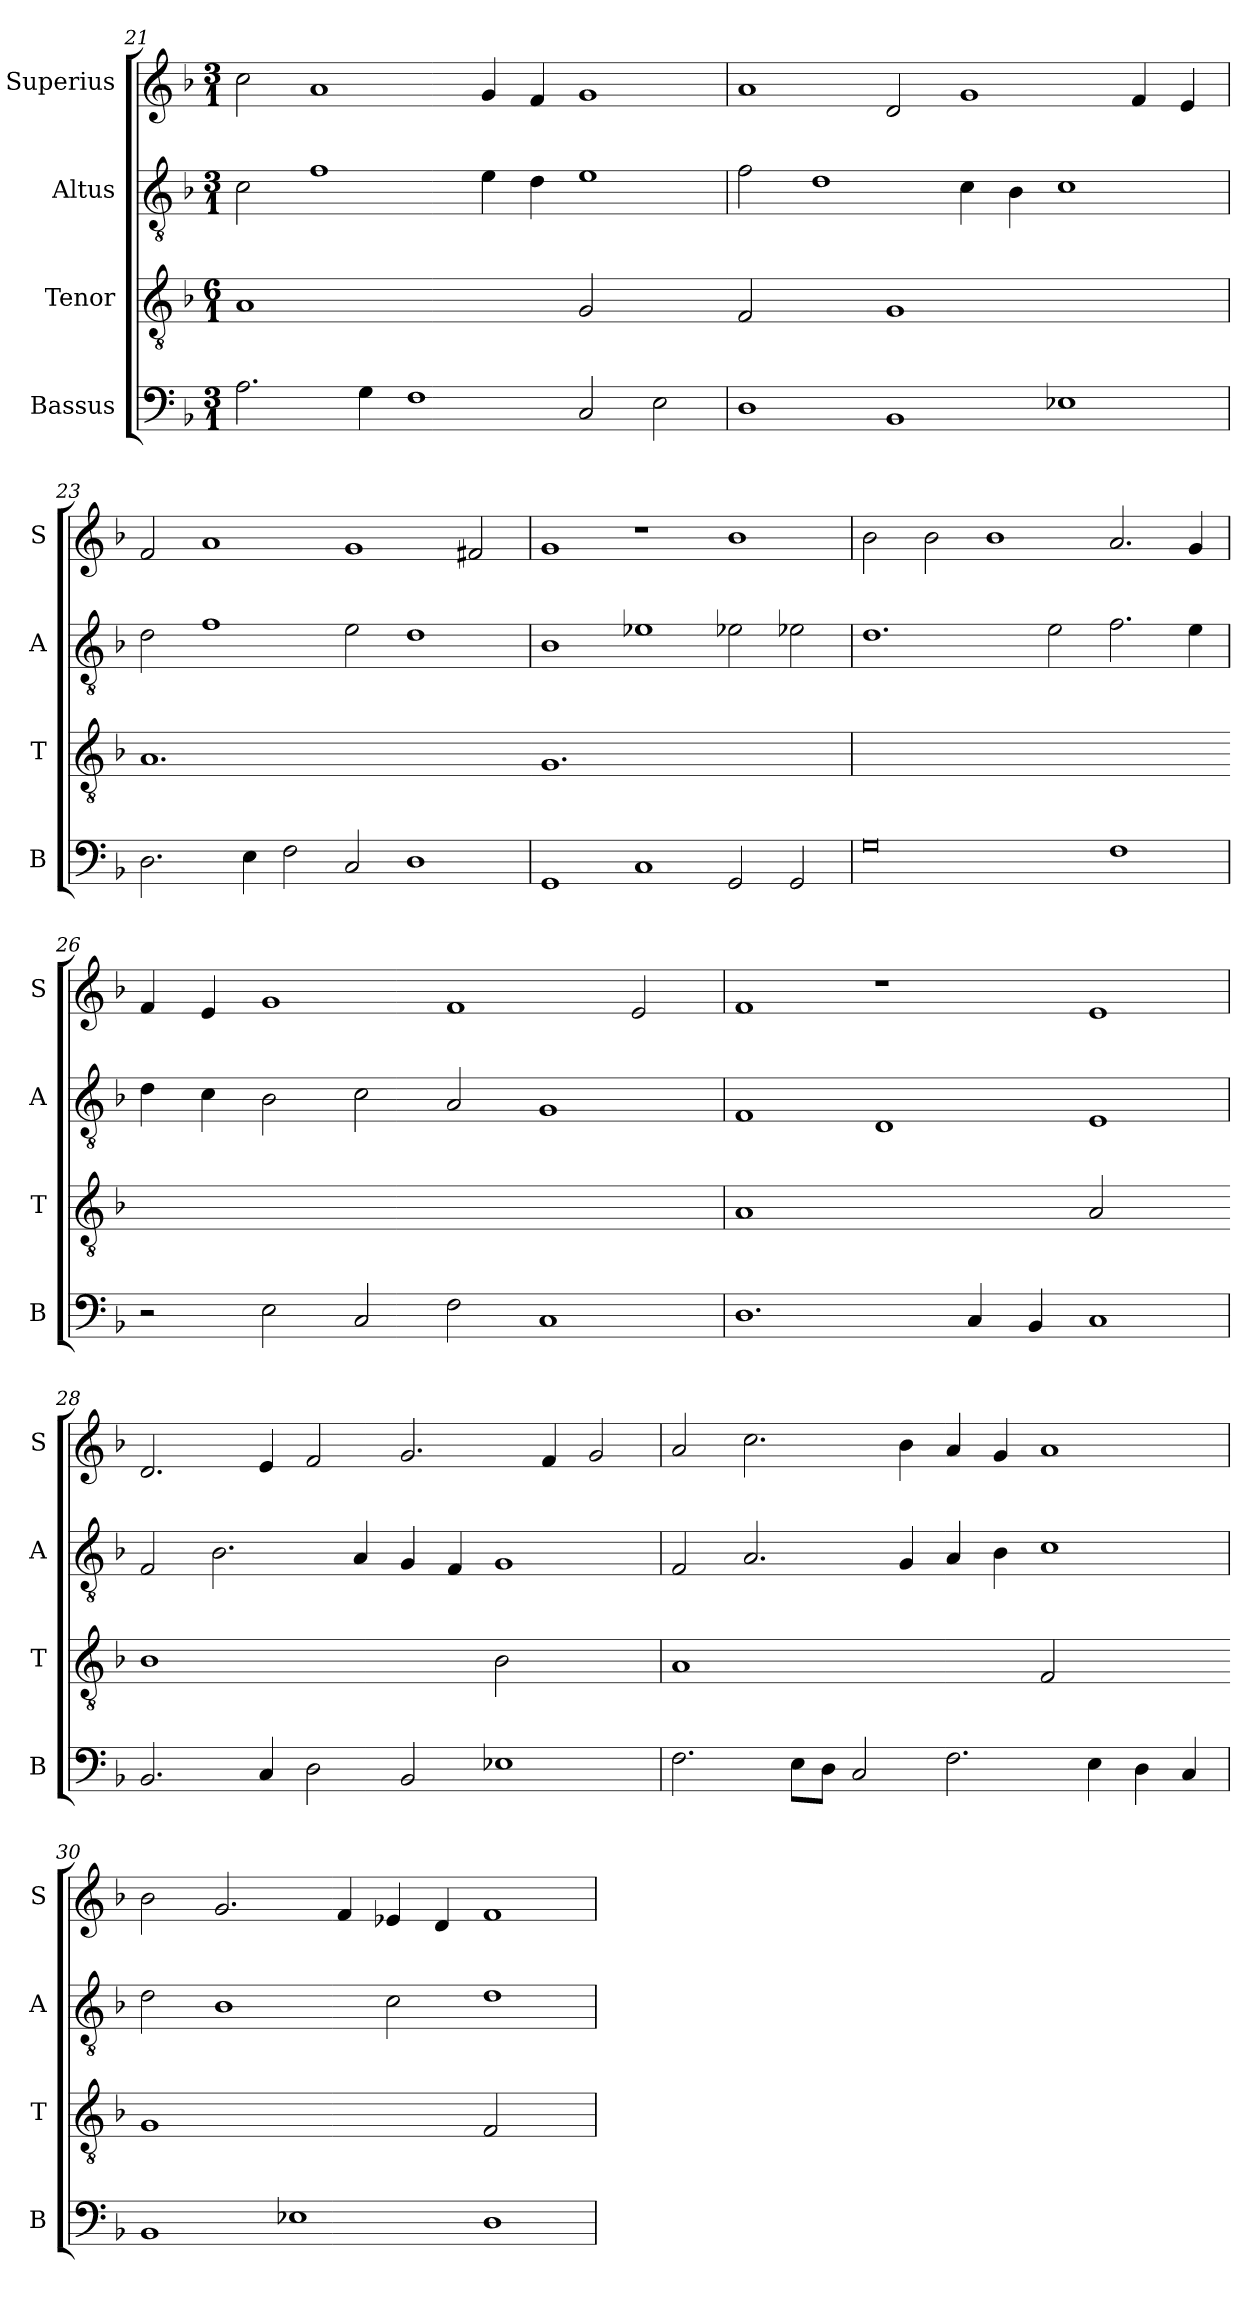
**kern	**kern	**kern	**kern
*part4	*part3	*part2	*part1
*staff4	*staff3	*staff2	*staff1
*I"Bassus	*I"Tenor	*I"Altus	*I"Superius
*I'B	*I'T	*I'A	*I'S
*clefF4	*clefGv2	*clefGv2	*clefG2
*k[b-]	*k[b-]	*k[b-]	*k[b-]
*M3/1	*M6/1	*M3/1	*M3/1
=21	=21	=21	=21
!	!LO:N:vis=1	!	!
2.A\	0A	2c\	2cc\
.	.	1f	1a
4G\	.	.	.
1F	.	.	.
.	.	4e\	4g/
.	.	4d\	4f/
!	!LO:N:vis=2	!	!
2C/	1G	1e	1g
2E\	.	.	.
=22	=22-	=22	=22
!	!LO:N:vis=2	!	!
1D	1F	2f\	1a
.	.	1d	.
!	!LO:N:vis=1	!	!
1BB-	0G	.	2d/
.	.	4c\	1g
.	.	4B-\	.
1E-X	.	1c	.
.	.	.	4f/
.	.	.	4e/
=23	=23	=23	=23
!	!LO:N:vis=1.	!	!
2.D\	0.A	2d\	2f/
.	.	1f	1a
4E\	.	.	.
2F\	.	.	.
2C/	.	2e\	1g
1D	.	1d	.
.	.	.	2f#X/
=24	=24-	=24	=24
!	!LO:N:vis=1.	!	!
1GG	0.G	1B-	1g
1C	.	1e-X	1r
2GG/	.	2e-X\	1b-
2GG/	.	2e-X\	.
=25	=25	=25	=25
!	!LO:N:vis=1.	!	!
0G	0.r	1.d	2b-\
.	.	.	2b-\
.	.	.	1b-
.	.	2e\	.
1F	.	2.f\	2.a/
.	.	4e\	4g/
=26	=26-	=26	=26
!	!LO:N:vis=1.	!	!
2r	0.ryy	4d\	4f/
.	.	4c\	4e/
2E\	.	2B-\	1g
2C/	.	2c\	.
2F\	.	2A/	1f
1C	.	1G	.
.	.	.	2e/
=27	=27	=27	=27
!	!LO:N:vis=1	!	!
1.D	0A	1F	1f
.	.	1D	1r
4C/	.	.	.
4BB-/	.	.	.
!	!LO:N:vis=2	!	!
1C	1A	1E	1e
=28	=28-	=28	=28
!	!LO:N:vis=1	!	!
2.BB-/	0B-	2F/	2.d/
.	.	2.B-\	.
4C/	.	.	4e/
2D\	.	.	2f/
.	.	4A/	.
2BB-/	.	4G/	2.g/
.	.	4F/	.
!	!LO:N:vis=2	!	!
1E-X	1B-	1G	.
.	.	.	4f/
.	.	.	2g/
=29	=29	=29	=29
!	!LO:N:vis=1	!	!
2.F\	0A	2F/	2a/
.	.	2.A/	2.cc\
8E\L	.	.	.
8D\J	.	.	.
2C/	.	.	.
.	.	4G/	4b-\
2.F\	.	4A/	4a/
.	.	4B-\	4g/
!	!LO:N:vis=2	!	!
.	1F	1c	1a
4E\	.	.	.
4D\	.	.	.
4C/	.	.	.
=30	=30-	=30	=30
!	!LO:N:vis=1	!	!
1BB-	0G	2d\	2b-\
.	.	1B-	2.g/
1E-X	.	.	.
.	.	.	4f/
.	.	2c\	4e-X/
.	.	.	4d/
!	!LO:N:vis=2	!	!
1D	1F	1d	1f
=	=	=	=
*-	*-	*-	*-
